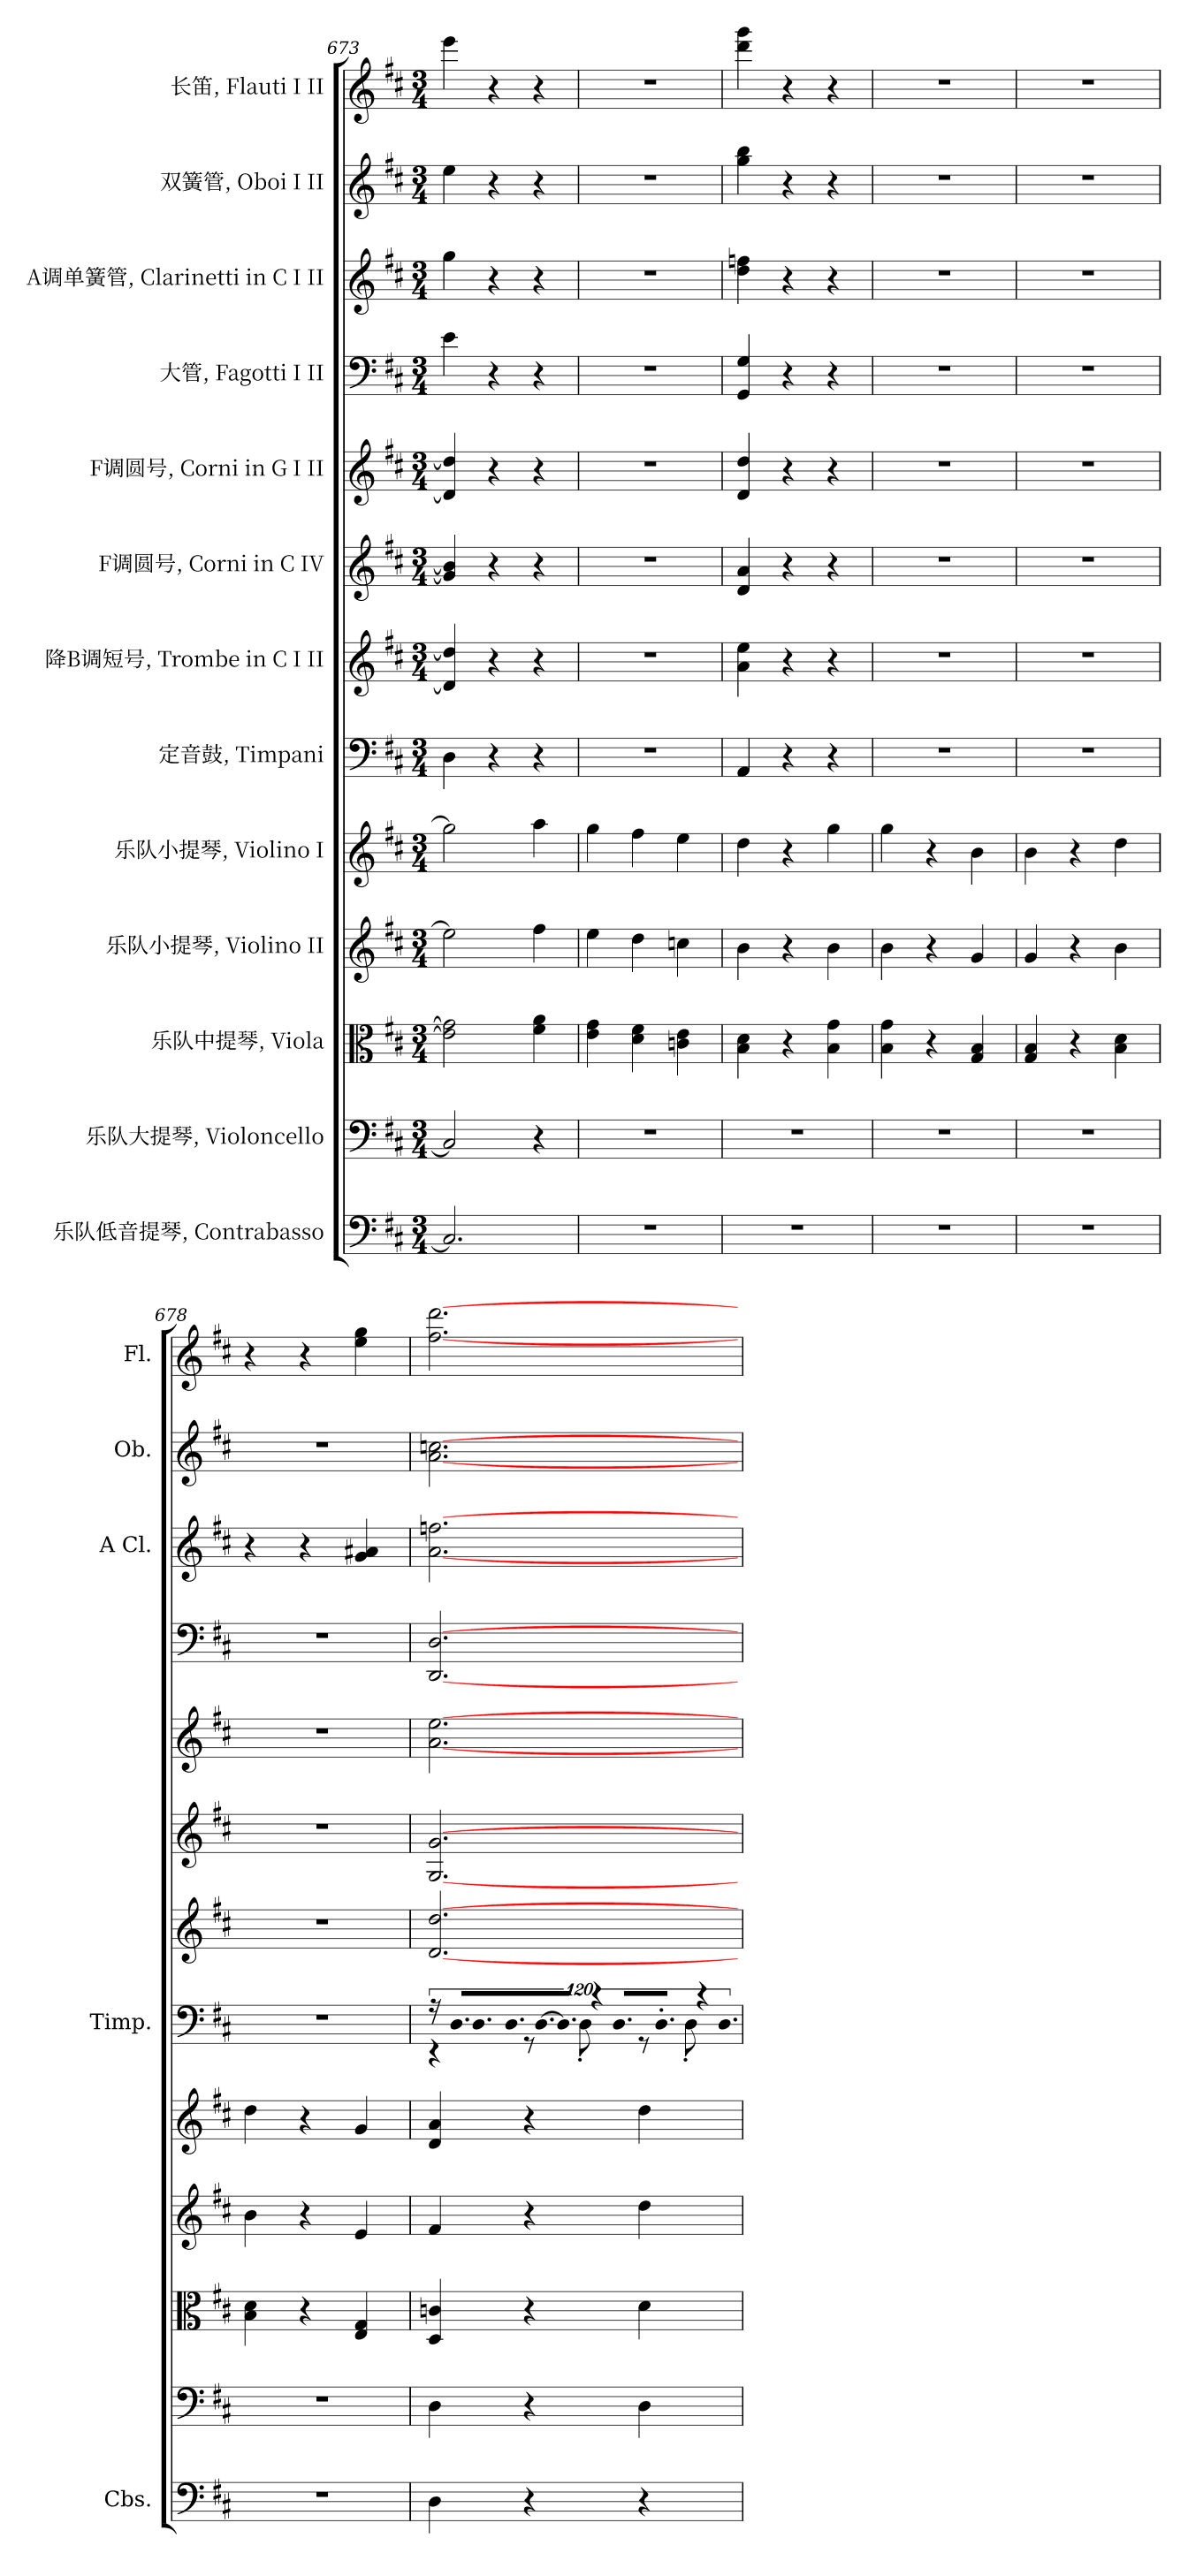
**kern	**kern	**kern	**kern	**kern	**kern	**kern	**kern	**kern	**kern	**kern	**kern	**kern
*part13	*part12	*part11	*part10	*part9	*part8	*part7	*part6	*part5	*part4	*part3	*part2	*part1
*staff13	*staff12	*staff11	*staff10	*staff9	*staff8	*staff7	*staff6	*staff5	*staff4	*staff3	*staff2	*staff1
*I"乐队低音提琴, Contrabasso	*I"乐队大提琴, Violoncello	*I"乐队中提琴, Viola	*I"乐队小提琴, Violino II	*I"乐队小提琴, Violino I	*I"定音鼓, Timpani	*I"降B调短号, Trombe in C I II	*I"F调圆号, Corni in C IV	*I"F调圆号, Corni in G I II	*I"大管, Fagotti I II	*I"A调单簧管, Clarinetti in C I II	*I"双簧管, Oboi I II	*I"长笛, Flauti I II
*I'Cbs.	*	*	*	*	*I'Timp.	*	*	*	*	*I'A Cl.	*I'Ob.	*I'Fl.
*clefF4	*clefF4	*clefC3	*clefG2	*clefG2	*clefF4	*clefG2	*clefG2	*clefG2	*clefF4	*clefG2	*clefG2	*clefG2
*ITrd7c12	*	*	*	*	*	*ITrd1c2	*ITrd4c7	*ITrd4c7	*	*ITrd2c3	*	*
*k[f#c#]	*k[f#c#]	*k[f#c#]	*k[f#c#]	*k[f#c#]	*k[f#c#]	*k[]	*k[f#]	*k[f#]	*k[f#c#]	*k[f#c#g#d#a#]	*k[f#c#]	*k[f#c#]
*M3/4	*M3/4	*M3/4	*M3/4	*M3/4	*M3/4	*M3/4	*M3/4	*M3/4	*M3/4	*M3/4	*M3/4	*M3/4
*MM350	*MM350	*MM350	*MM350	*MM350	*MM350	*MM350	*MM350	*MM350	*MM350	*MM350	*MM350	*MM350
=673	=673	=673	=673	=673	=673	=673	=673	=673	=673	=673	=673	=673
2.CC/]	2C/]	2e\] 2g\]	2ee\]	2gg\]	4D\	4c/] 4cc/]	4c/] 4e/]	4G/] 4g/]	4e\	4ee\	4ee\	4eee\
.	.	.	.	.	4r	4r	4r	4r	4r	4r	4r	4r
*	*	*	*	*	*	*	*	*	*	*	*	*MM318
.	4r	4f#\ 4a\	4ff#\	4aa\	4r	4r	4r	4r	4r	4r	4r	4r
=674	=674	=674	=674	=674	=674	=674	=674	=674	=674	=674	=674	=674
*	*	*	*	*	*	*	*	*	*	*	*	*MM350
2.r	2.r	4e\ 4g\	4ee\	4gg\	2.r	2.r	2.r	2.r	2.r	2.r	2.r	2.r
.	.	4d\ 4f#\	4dd\	4ff#\	.	.	.	.	.	.	.	.
.	.	4cn\ 4e\	4ccn\	4ee\	.	.	.	.	.	.	.	.
=675	=675	=675	=675	=675	=675	=675	=675	=675	=675	=675	=675	=675
*	*	*	*	*	*	*	*	*	*	*	*	*MM350
2.r	2.r	4B\ 4d\	4b\	4dd\	4AA/	4g\ 4dd\	4G/ 4d/	4G/ 4g/	4GG/ 4G/	4b\ 4ddn\	4gg\ 4bb\	4ddd\ 4ggg\
.	.	4r	4r	4r	4r	4r	4r	4r	4r	4r	4r	4r
*	*	*	*	*	*	*	*	*	*	*	*	*MM318
.	.	4B\ 4g\	4b\	4gg\	4r	4r	4r	4r	4r	4r	4r	4r
=676	=676	=676	=676	=676	=676	=676	=676	=676	=676	=676	=676	=676
*	*	*	*	*	*	*	*	*	*	*	*	*MM350
2.r	2.r	4B\ 4g\	4b\	4gg\	2.r	2.r	2.r	2.r	2.r	2.r	2.r	2.r
.	.	4r	4r	4r	.	.	.	.	.	.	.	.
.	.	4G/ 4B/	4g/	4b\	.	.	.	.	.	.	.	.
=677	=677	=677	=677	=677	=677	=677	=677	=677	=677	=677	=677	=677
*	*	*	*	*	*	*	*	*	*	*	*	*MM350
2.r	2.r	4G/ 4B/	4g/	4b\	2.r	2.r	2.r	2.r	2.r	2.r	2.r	2.r
.	.	4r	4r	4r	.	.	.	.	.	.	.	.
.	.	4B\ 4d\	4b\	4dd\	.	.	.	.	.	.	.	.
=678	=678	=678	=678	=678	=678	=678	=678	=678	=678	=678	=678	=678
*	*	*	*	*	*	*	*	*	*	*	*	*MM350
2.r	2.r	4B\ 4d\	4b\	4dd\	2.r	2.r	2.r	2.r	2.r	4r	2.r	4r
.	.	4r	4r	4r	.	.	.	.	.	4r	.	4r
*	*	*	*	*	*	*	*	*	*	*	*	*MM318
.	.	4E/ 4G/	4e/	4g/	.	.	.	.	.	4e/ 4f##X/	.	4ee\ 4gg\
!!LO:PB:g=z
=679	=679	=679	=679	=679	=679	=679	=679	=679	=679	=679	=679	=679
*	*	*	*	*	*	*	*	*	*	*	*	*MM350
!	!	!	!	!	!LO:N:vis=32.	!	!	!	!	!	!	!
*	*	*	*	*	*^	*	*	*	*	*	*	*
4DD\	4D\	4D/ 4cn/	4f#/	4d/ 4a/	1920%103r	4r	[2.c/ [2.cc/	[2.C/ [2.c/	[2.d\ [2.a\	[2.DD/ [2.D/	[2.f#\ [2.ddn\	[2.a\ [2.ccn\	[2.ff#\ [2.ddd\
!	!	!	!	!	!LO:N:vis=32.	!	!	!	!	!	!	!	!
.	.	.	.	.	1920%103D/KLL	.	.	.	.	.	.	.	.
!	!	!	!	!	!LO:N:vis=16.	!	!	!	!	!	!	!	!
.	.	.	.	.	960%103D/	.	.	.	.	.	.	.	.
!	!	!	!	!	!LO:N:vis=32.	!	!	!	!	!	!	!	!
.	.	.	.	.	1920%103D/L	.	.	.	.	.	.	.	.
4r	4r	4r	4r	4r	.	8r	.	.	.	.	.	.	.
!	!	!	!	!	!LO:N:vis=32.	!	!	!	!	!	!	!	!
.	.	.	.	.	[1920%103D/	.	.	.	.	.	.	.	.
!	!	!	!	!	!LO:N:vis=32.	!	!	!	!	!	!	!	!
.	.	.	.	.	1920%103D/JJJ]	.	.	.	.	.	.	.	.
.	.	.	.	.	.	8D'\	.	.	.	.	.	.	.
!	!	!	!	!	!LO:N:vis=32.	!	!	!	!	!	!	!	!
.	.	.	.	.	1920%103r	.	.	.	.	.	.	.	.
!	!	!	!	!	!LO:N:vis=16.	!	!	!	!	!	!	!	!
.	.	.	.	.	960%103D/LL	.	.	.	.	.	.	.	.
4r	4D\	4d\	4dd\	4dd\	.	8r	.	.	.	.	.	.	.
!	!	!	!	!	!LO:N:vis=16.	!	!	!	!	!	!	!	!
.	.	.	.	.	960%103D'/JJ	.	.	.	.	.	.	.	.
.	.	.	.	.	.	8D'\	.	.	.	.	.	.	.
!	!	!	!	!	!LO:N:vis=32.	!	!	!	!	!	!	!	!
.	.	.	.	.	1920%103r	.	.	.	.	.	.	.	.
!	!	!	!	!	!LO:N:vis=32.	!	!	!	!	!	!	!	!
.	.	.	.	.	1920%103D/	.	.	.	.	.	.	.	.
960ryy	960ryy	960ryy	960ryy	960ryy	.	960ryy	960ryy	960ryy	960ryy	960ryy	960ryy	960ryy	960ryy
*	*	*	*	*	*v	*v	*	*	*	*	*	*	*
=	=	=	=	=	=	=	=	=	=	=	=	=
*-	*-	*-	*-	*-	*-	*-	*-	*-	*-	*-	*-	*-
